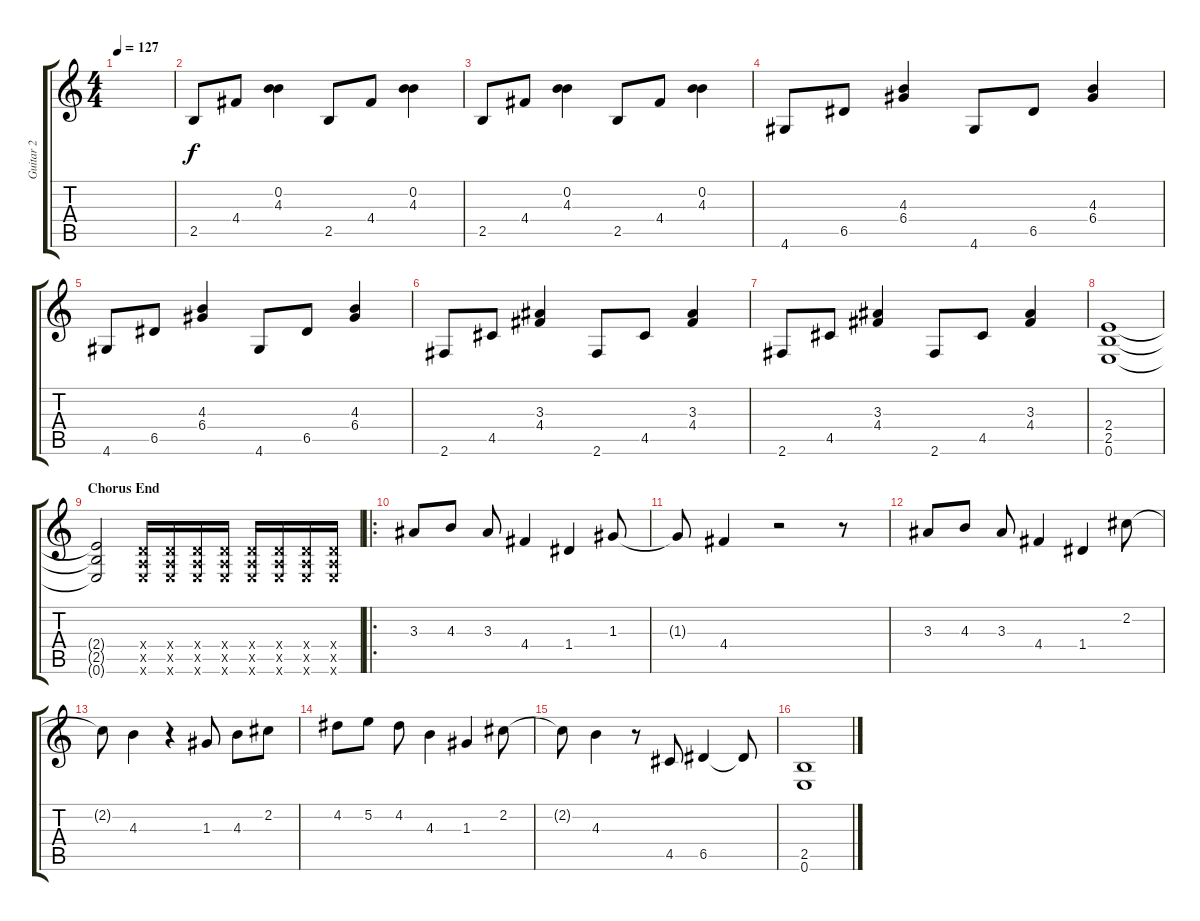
\track ("Guitar 2" "Guitar 2") {instrument distortionguitar}
\staff {score tabs}
\tuning (E4 B3 G3 D3 A2 E2) {hide}
\ts (4 4)
\tempo 127
\clef g2
\ks c
|
2.5.8 4.4.8 (0.2 4.3).4 2.5.8 4.4.8 (0.2 4.3).4 |
2.5.8 4.4.8 (0.2 4.3).4 2.5.8 4.4.8 (0.2 4.3).4 |
4.6.8 6.5.8 (4.3 6.4).4 4.6.8 6.5.8 (4.3 6.4).4 |
4.6.8 6.5.8 (4.3 6.4).4 4.6.8 6.5.8 (4.3 6.4).4 |
2.6.8 4.5.8 (3.3 4.4).4 2.6.8 4.5.8 (3.3 4.4).4 |
2.6.8 4.5.8 (3.3 4.4).4 2.6.8 4.5.8 (3.3 4.4).4 |
(2.4 2.5 0.6).1 |
\section ("" "Chorus End")
(2.4{t} 2.5{t} 0.6{t}).2 (0.4{x} 0.5{x} 0.6{x}).16{volume 16} (0.4{x} 0.5{x} 0.6{x}).16 (0.4{x} 0.5{x} 0.6{x}).16 (0.4{x} 0.5{x} 0.6{x}).16 (0.4{x} 0.5{x} 0.6{x}).16 (0.4{x} 0.5{x} 0.6{x}).16 (0.4{x} 0.5{x} 0.6{x}).16 (0.4{x} 0.5{x} 0.6{x}).16 |
\ro
3.3.8{volume 13} 4.3.8 3.3.8 4.4.4 1.4.4 1.3.8 |
1.3{t}.8 4.4.4 r.2 r.8 |
3.3.8 4.3.8 3.3.8 4.4.4 1.4.4 2.2.8 |
2.2{t}.8 4.3.4 r.4 1.3.8 4.3.8 2.2.8 |
4.2.8 5.2.8 4.2.8 4.3.4 1.3.4 2.2.8 |
2.2{t}.8 4.3.4 r.8 4.5.8 6.5.4 6.5{t}.8 |
(2.5 0.6).1
